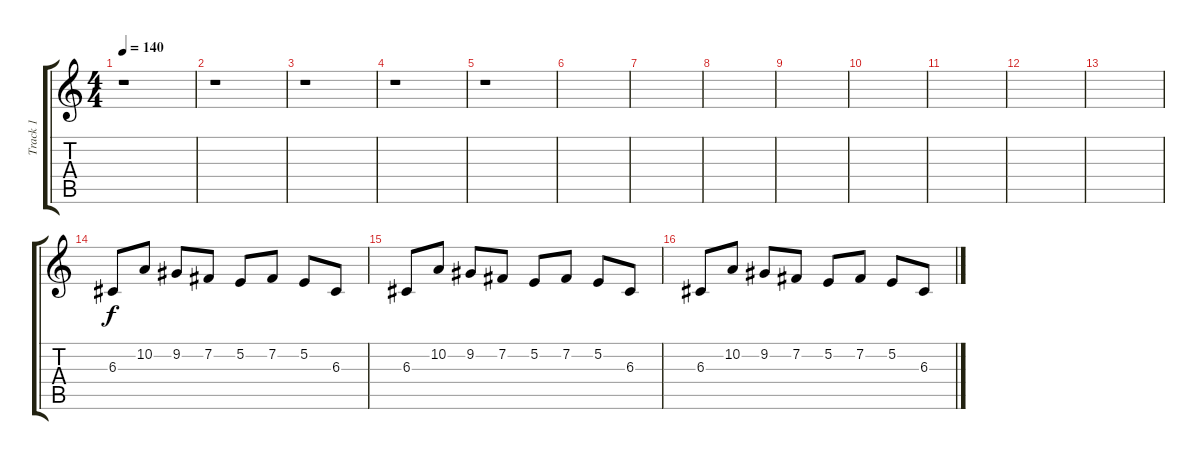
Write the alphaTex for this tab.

\track ("Track 1" "Track 1") {instrument honkytonkpiano}
\staff {score tabs}
\tuning (E4 B3 G3 D3 A2 E2) {hide}
\ts (4 4)
\tempo 140
\clef g2
\ks c
r.1{dy f} |
r.1 |
r.1 |
r.1 |
r.1 |
|
|
|
|
|
|
|
|
6.3.8 10.2.8 9.2.8 7.2.8 5.2.8 7.2.8 5.2.8 6.3.8 |
6.3.8 10.2.8 9.2.8 7.2.8 5.2.8 7.2.8 5.2.8 6.3.8 |
6.3.8 10.2.8 9.2.8 7.2.8 5.2.8 7.2.8 5.2.8 6.3.8
